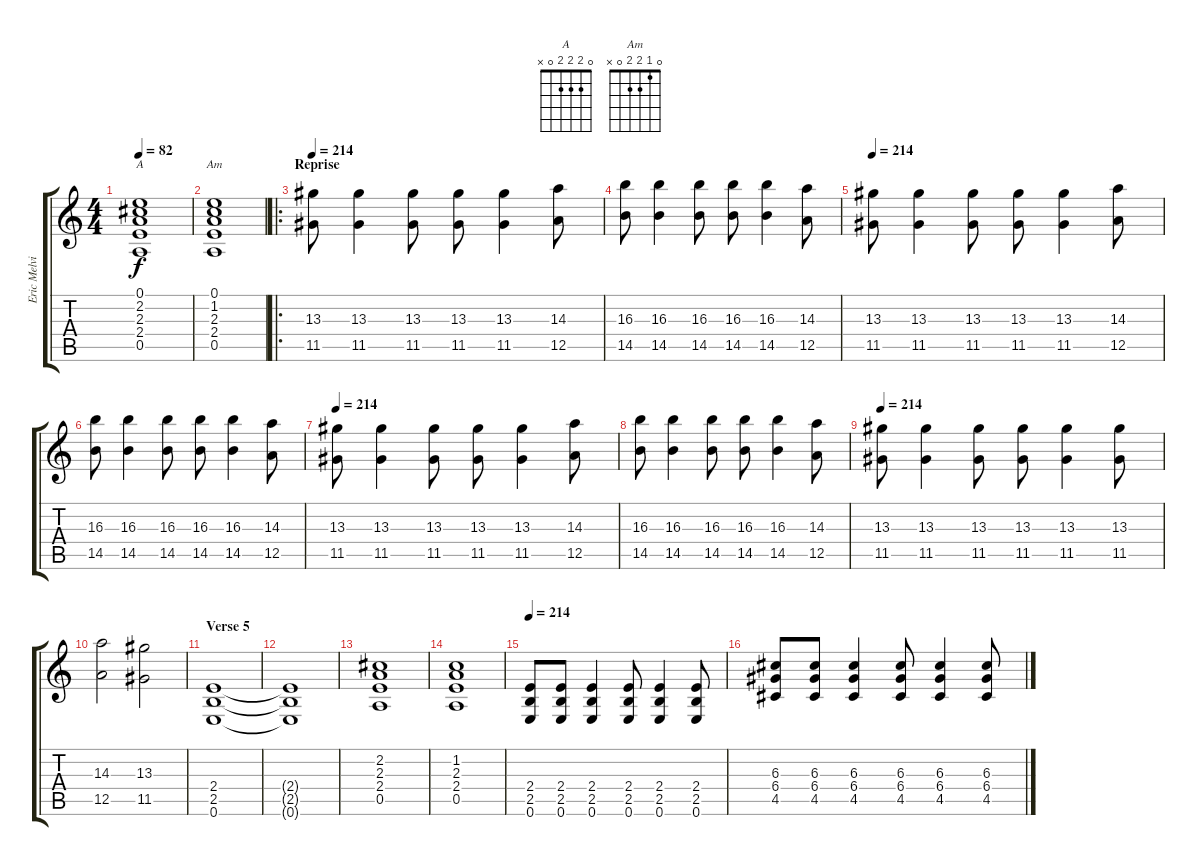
\track ("Eric Melvin" "Eric Melvi") {instrument distortionguitar}
\staff {score tabs}
\tuning (E4 B3 G3 D3 A2 E2) {hide}
\chord ("A" 0 2 2 2 0 x)
\chord ("Am" 0 1 2 2 0 x)
\ts (4 4)
\tempo 82
\clef g2
\ks c
(0.1 2.2 2.3 2.4 0.5).1{ch "A" dy f} |
(0.1 1.2 2.3 2.4 0.5).1{ch "Am"} |
\ro
\section ("" "Reprise")
\tempo 214
(13.3 11.5).8{volume 14 balance 3 instrument distortionguitar} (13.3 11.5).4 (13.3 11.5).8 (13.3 11.5).8 (13.3 11.5).4 (14.3 12.5).8 |
(16.3 14.5).8 (16.3 14.5).4 (16.3 14.5).8 (16.3 14.5).8 (16.3 14.5).4 (14.3 12.5).8 |
\tempo 214
(13.3 11.5).8{volume 14 balance 3 instrument distortionguitar} (13.3 11.5).4 (13.3 11.5).8 (13.3 11.5).8 (13.3 11.5).4 (14.3 12.5).8 |
(16.3 14.5).8 (16.3 14.5).4 (16.3 14.5).8 (16.3 14.5).8 (16.3 14.5).4 (14.3 12.5).8 |
\tempo 214
(13.3 11.5).8{volume 14 balance 3 instrument distortionguitar} (13.3 11.5).4 (13.3 11.5).8 (13.3 11.5).8 (13.3 11.5).4 (14.3 12.5).8 |
(16.3 14.5).8 (16.3 14.5).4 (16.3 14.5).8 (16.3 14.5).8 (16.3 14.5).4 (14.3 12.5).8 |
\tempo 214
(13.3 11.5).8{volume 14 balance 3 instrument distortionguitar} (13.3 11.5).4 (13.3 11.5).8 (13.3 11.5).8 (13.3 11.5).4 (13.3 11.5).8 |
(14.3 12.5).2 (13.3 11.5).2 |
\section ("" "Verse 5")
(2.4 2.5 0.6).1{volume 11 instrument electricguitarclean} |
(2.4{t} 2.5{t} 0.6{t}).1 |
(2.2 2.3 2.4 0.5).1 |
(1.2 2.3 2.4 0.5).1 |
\tempo 214
(2.4 2.5 0.6).8{volume 14 instrument distortionguitar} (2.4 2.5 0.6).8 (2.4 2.5 0.6).4 (2.4 2.5 0.6).8 (2.4 2.5 0.6).4 (2.4 2.5 0.6).8 |
(6.3 6.4 4.5).8 (6.3 6.4 4.5).8 (6.3 6.4 4.5).4 (6.3 6.4 4.5).8 (6.3 6.4 4.5).4 (6.3 6.4 4.5).8
